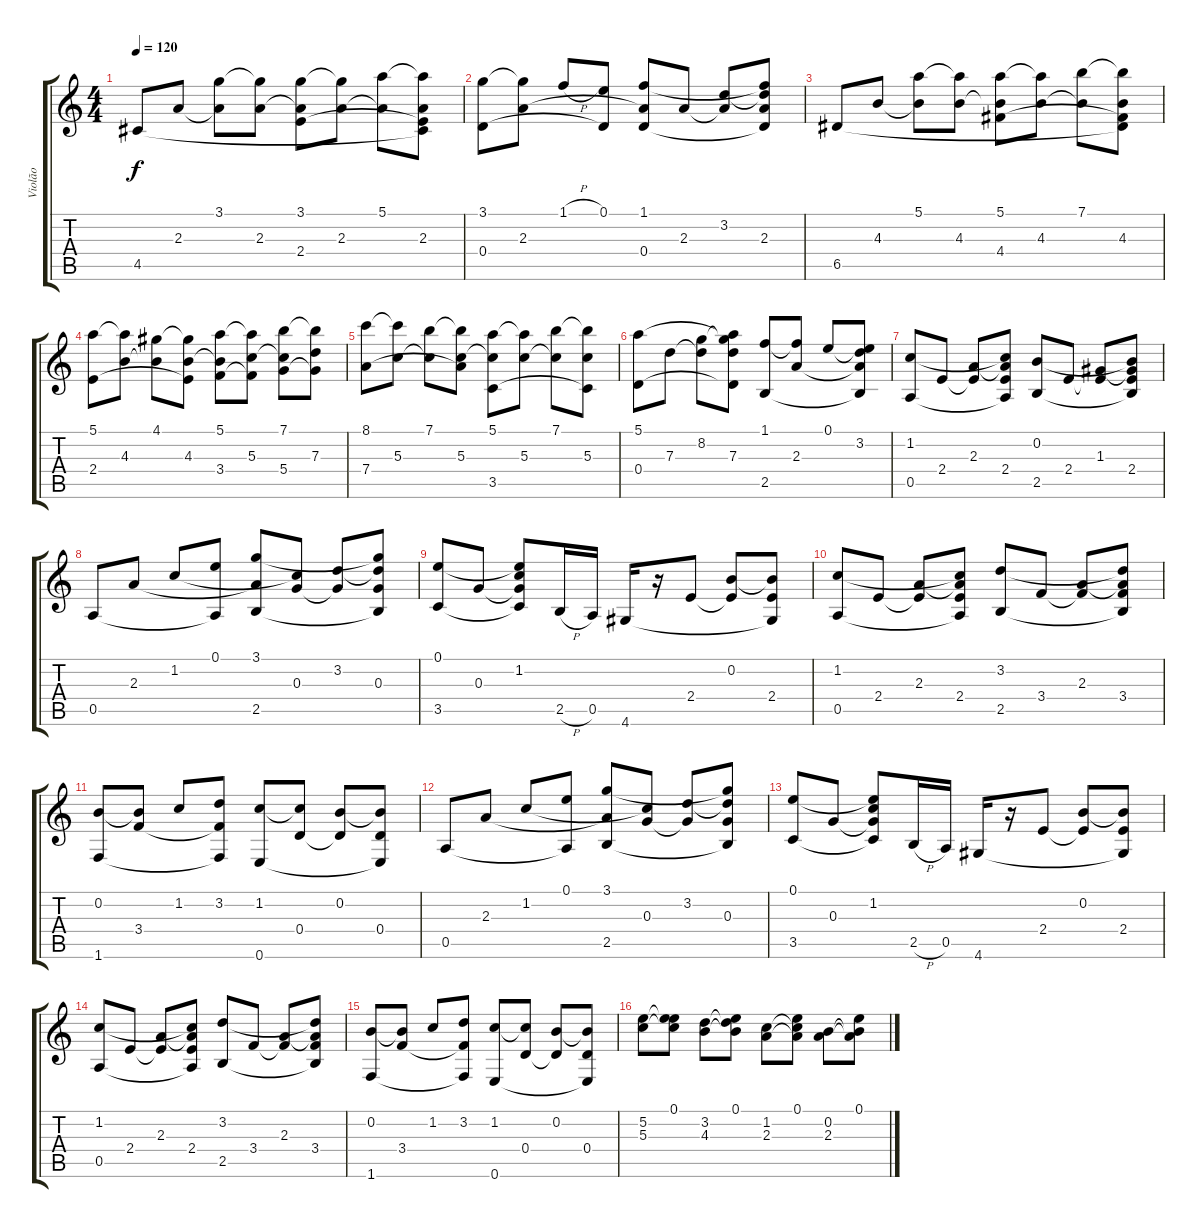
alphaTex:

\track ("Violão" "Violão") {instrument acousticguitarnylon}
\staff {score tabs}
\tuning (E4 B3 G3 D3 A2 E2) {hide}
\ts (4 4)
\tempo 120
\clef g2
\ks c
4.5.8{dy f} 2.3.8 (3.1 2.3{t}).8 (3.1{t} 2.3).8 (3.1 2.3{t} 2.4).8 (3.1{t} 2.3).8 (5.1 2.3{t}).8 (5.1{t} 2.3 2.4{t} 4.5{t}).8 |
(3.1 0.4).8 (3.1{t} 2.3).8 1.1{h}.8 (0.1 0.4{t}).8 (1.1 2.3{t} 0.4).8 2.3.8 (3.2 2.3{t}).8 (1.1{t} 3.2{t} 2.3 0.4{t}).8 |
6.5.8 4.3.8 (5.1 4.3{t}).8 (5.1{t} 4.3).8 (5.1 4.3{t} 4.4).8 (5.1{t} 4.3).8 (7.1 4.3{t}).8 (7.1{t} 4.3 4.4{t} 6.5{t}).8 |
(5.1 2.4).8 (5.1{t} 4.3).8 (4.1 4.3{t}).8 (4.1{t} 4.3 2.4{t}).8 (5.1 4.3{t} 3.4).8 (5.1{t} 5.3 3.4{t}).8 (7.1 5.3{t} 5.4).8 (7.1{t} 7.3 5.4{t}).8 |
(8.1 7.4).8 (8.1{t} 5.3).8 (7.1 5.3{t}).8 (7.1{t} 5.3 7.4{t}).8 (5.1 5.3{t} 3.5).8 (5.1{t} 5.3).8 (7.1 5.3{t}).8 (7.1{t} 5.3 3.5{t}).8 |
(5.1 0.4).8 7.3.8 (8.2 7.3{t}).8 (5.1{t} 8.2{t} 7.3 0.4{t}).8 (1.1 2.5).8 (1.1{t} 2.3).8 0.1.8 (0.1{t} 3.2 2.3{t} 2.5{t}).8 |
(1.2 0.5).8 2.4.8 (2.3 2.4{t}).8 (1.2{t} 2.3{t} 2.4 0.5{t}).8 (0.2 2.5).8 2.4.8 (1.3 2.4{t}).8 (0.2{t} 1.3{t} 2.4 2.5{t}).8 |
0.5.8 2.3.8 1.2.8 (0.1 0.5{t}).8 (3.1 2.3{t} 2.5).8 (1.2{t} 0.3).8 (3.2 0.3{t}).8 (3.1{t} 3.2{t} 0.3 2.5{t}).8 |
(0.1 3.5).8 0.3.8 (0.1{t} 1.2 0.3{t} 3.5{t}).8 2.5{h}.16 0.5.16 4.6.16 r.16 2.4.8 (0.2 2.4{t}).8 (0.2{t} 2.4 4.6{t}).8 |
(1.2 0.5).8 2.4.8 (2.3 2.4{t}).8 (1.2{t} 2.3{t} 2.4 0.5{t}).8 (3.2 2.5).8 3.4.8 (2.3 3.4{t}).8 (3.2{t} 2.3{t} 3.4 2.5{t}).8 |
(0.2 1.6).8 (0.2{t} 3.4).8 1.2.8 (3.2 3.4{t} 1.6{t}).8 (1.2 0.6).8 (1.2{t} 0.4).8 (0.2 0.4{t}).8 (0.2{t} 0.4 0.6{t}).8 |
0.5.8 2.3.8 1.2.8 (0.1 0.5{t}).8 (3.1 2.3{t} 2.5).8 (1.2{t} 0.3).8 (3.2 0.3{t}).8 (3.1{t} 3.2{t} 0.3 2.5{t}).8 |
(0.1 3.5).8 0.3.8 (0.1{t} 1.2 0.3{t} 3.5{t}).8 2.5{h}.16 0.5.16 4.6.16 r.16 2.4.8 (0.2 2.4{t}).8 (0.2{t} 2.4 4.6{t}).8 |
(1.2 0.5).8 2.4.8 (2.3 2.4{t}).8 (1.2{t} 2.3{t} 2.4 0.5{t}).8 (3.2 2.5).8 3.4.8 (2.3 3.4{t}).8 (3.2{t} 2.3{t} 3.4 2.5{t}).8 |
(0.2 1.6).8 (0.2{t} 3.4).8 1.2.8 (3.2 3.4{t} 1.6{t}).8 (1.2 0.6).8 (1.2{t} 0.4).8 (0.2 0.4{t}).8 (0.2{t} 0.4 0.6{t}).8 |
(5.2 5.3).8 (0.1 5.2{t} 5.3{t}).8 (3.2 4.3).8 (0.1 3.2{t} 4.3{t}).8 (1.2 2.3).8 (0.1 1.2{t} 2.3{t}).8 (0.2 2.3).8 (0.1 0.2{t} 2.3{t}).8
